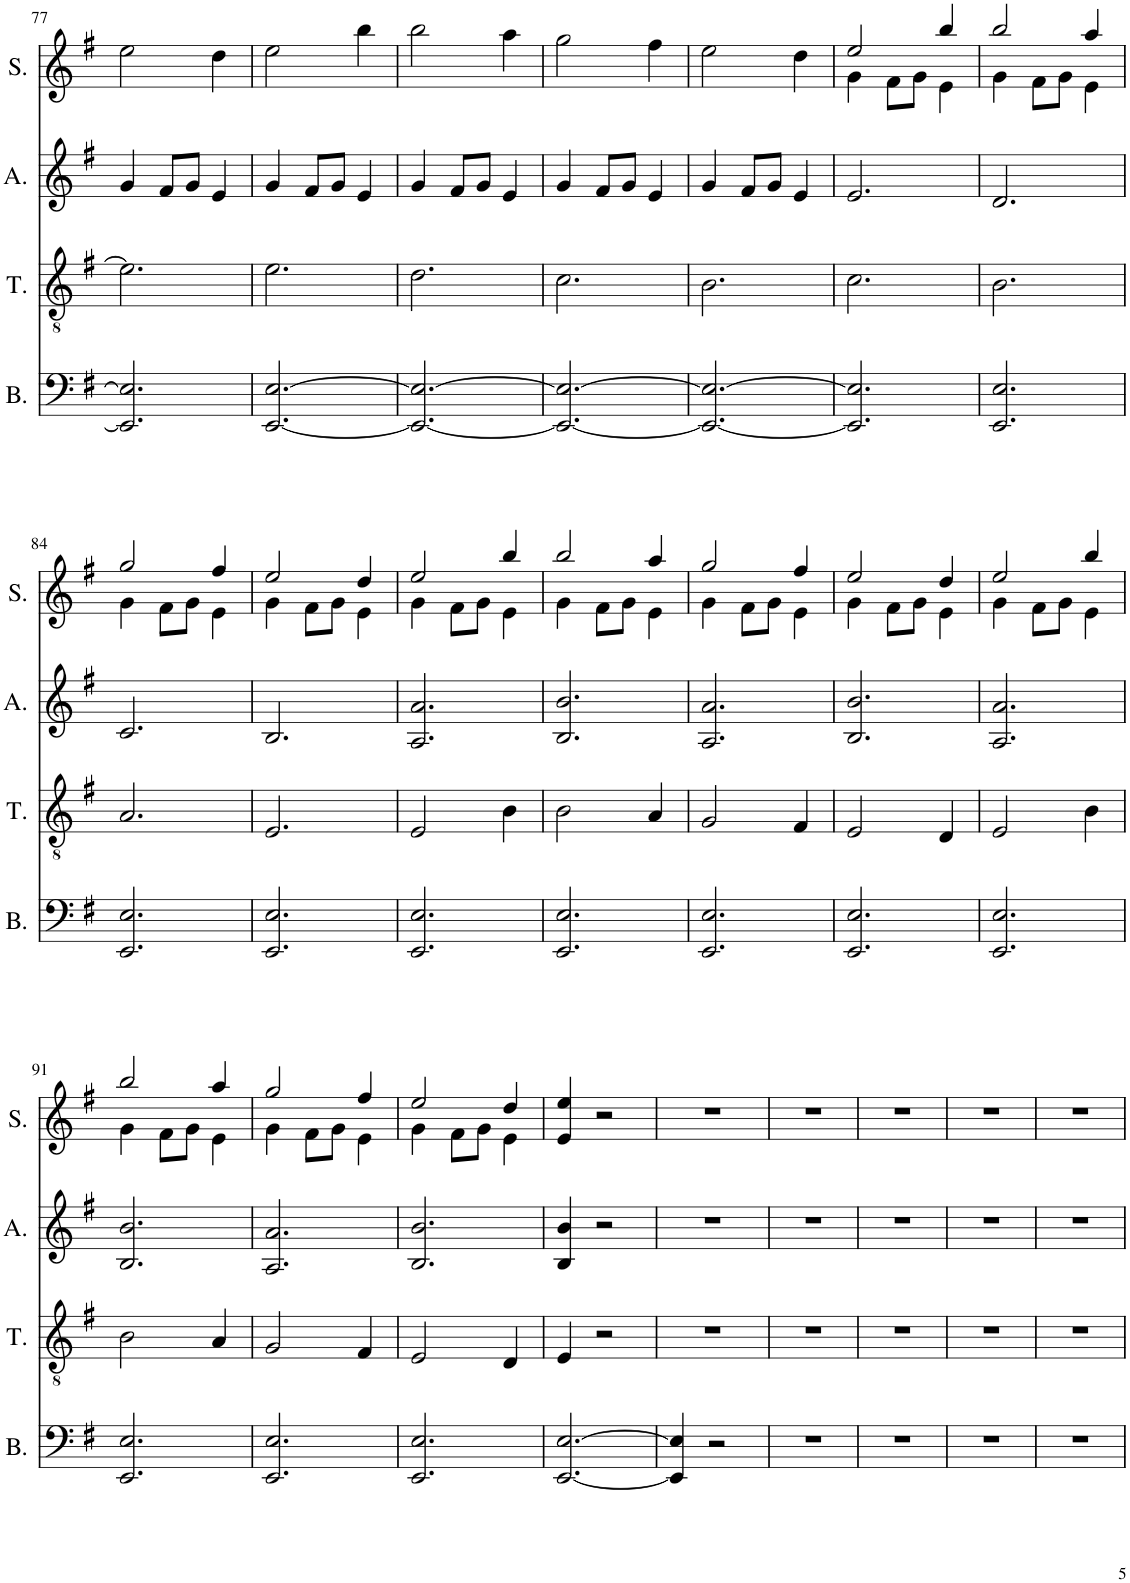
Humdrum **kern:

**kern	**kern	**kern	**kern
*part4	*part3	*part2	*part1
*staff4	*staff3	*staff2	*staff1
*I"Bass	*I"Tenor	*I"Alto	*I"Soprano
*I'B.	*I'T.	*I'A.	*I'S.
!!LO:PB:g=z
*clefF4	*clefGv2	*clefG2	*clefG2
*k[f#]	*k[f#]	*k[f#]	*k[f#]
*M3/4	*M3/4	*M3/4	*M3/4
=77	=77	=77	=77
2.EE/] 2.E/]	2.e\]	4g/	2ee\
.	.	8f#/L	.
.	.	8g/J	.
.	.	4e/	4dd\
=78	=78	=78	=78
[2.EE/ [2.E/	2.e\	4g/	2ee\
.	.	8f#/L	.
.	.	8g/J	.
.	.	4e/	4bb\
=79	=79	=79	=79
2.EE/_ 2.E/_	2.d\	4g/	2bb\
.	.	8f#/L	.
.	.	8g/J	.
.	.	4e/	4aa\
=80	=80	=80	=80
2.EE/_ 2.E/_	2.c\	4g/	2gg\
.	.	8f#/L	.
.	.	8g/J	.
.	.	4e/	4ff#\
=81	=81	=81	=81
2.EE/_ 2.E/_	2.B\	4g/	2ee\
.	.	8f#/L	.
.	.	8g/J	.
.	.	4e/	4dd\
=82	=82	=82	=82
*	*	*	*^
2.EE/] 2.E/]	2.c\	2.e/	2ee/	4g\
.	.	.	.	8f#\L
.	.	.	.	8g\J
.	.	.	4bb/	4e\
=83	=83	=83	=83	=83
2.EE/ 2.E/	2.B\	2.d/	2bb/	4g\
.	.	.	.	8f#\L
.	.	.	.	8g\J
.	.	.	4aa/	4e\
!!LO:LB:g=z	!!
=84	=84	=84	=84	=84
2.EE/ 2.E/	2.A/	2.c/	2gg/	4g\
.	.	.	.	8f#\L
.	.	.	.	8g\J
.	.	.	4ff#/	4e\
=85	=85	=85	=85	=85
2.EE/ 2.E/	2.E/	2.B/	2ee/	4g\
.	.	.	.	8f#\L
.	.	.	.	8g\J
.	.	.	4dd/	4e\
=86	=86	=86	=86	=86
2.EE/ 2.E/	2E/	2.A/ 2.a/	2ee/	4g\
.	.	.	.	8f#\L
.	.	.	.	8g\J
.	4B\	.	4bb/	4e\
=87	=87	=87	=87	=87
2.EE/ 2.E/	2B\	2.B/ 2.b/	2bb/	4g\
.	.	.	.	8f#\L
.	.	.	.	8g\J
.	4A/	.	4aa/	4e\
=88	=88	=88	=88	=88
2.EE/ 2.E/	2G/	2.A/ 2.a/	2gg/	4g\
.	.	.	.	8f#\L
.	.	.	.	8g\J
.	4F#/	.	4ff#/	4e\
=89	=89	=89	=89	=89
2.EE/ 2.E/	2E/	2.B/ 2.b/	2ee/	4g\
.	.	.	.	8f#\L
.	.	.	.	8g\J
.	4D/	.	4dd/	4e\
=90	=90	=90	=90	=90
2.EE/ 2.E/	2E/	2.A/ 2.a/	2ee/	4g\
.	.	.	.	8f#\L
.	.	.	.	8g\J
.	4B\	.	4bb/	4e\
!!LO:LB:g=z	!!
=91	=91	=91	=91	=91
2.EE/ 2.E/	2B\	2.B/ 2.b/	2bb/	4g\
.	.	.	.	8f#\L
.	.	.	.	8g\J
.	4A/	.	4aa/	4e\
=92	=92	=92	=92	=92
2.EE/ 2.E/	2G/	2.A/ 2.a/	2gg/	4g\
.	.	.	.	8f#\L
.	.	.	.	8g\J
.	4F#/	.	4ff#/	4e\
=93	=93	=93	=93	=93
2.EE/ 2.E/	2E/	2.B/ 2.b/	2ee/	4g\
.	.	.	.	8f#\L
.	.	.	.	8g\J
.	4D/	.	4dd/	4e\
*	*	*	*v	*v
=94	=94	=94	=94
[2.EE/ [2.E/	4E/	4B/ 4b/	4e/ 4ee/
.	2r	2r	2r
=95	=95	=95	=95
4EE/] 4E/]	2.r	2.r	2.r
2r	.	.	.
=96	=96	=96	=96
2.r	2.r	2.r	2.r
=97	=97	=97	=97
2.r	2.r	2.r	2.r
=98	=98	=98	=98
2.r	2.r	2.r	2.r
=99	=99	=99	=99
2.r	2.r	2.r	2.r
=	=	=	=
*-	*-	*-	*-
